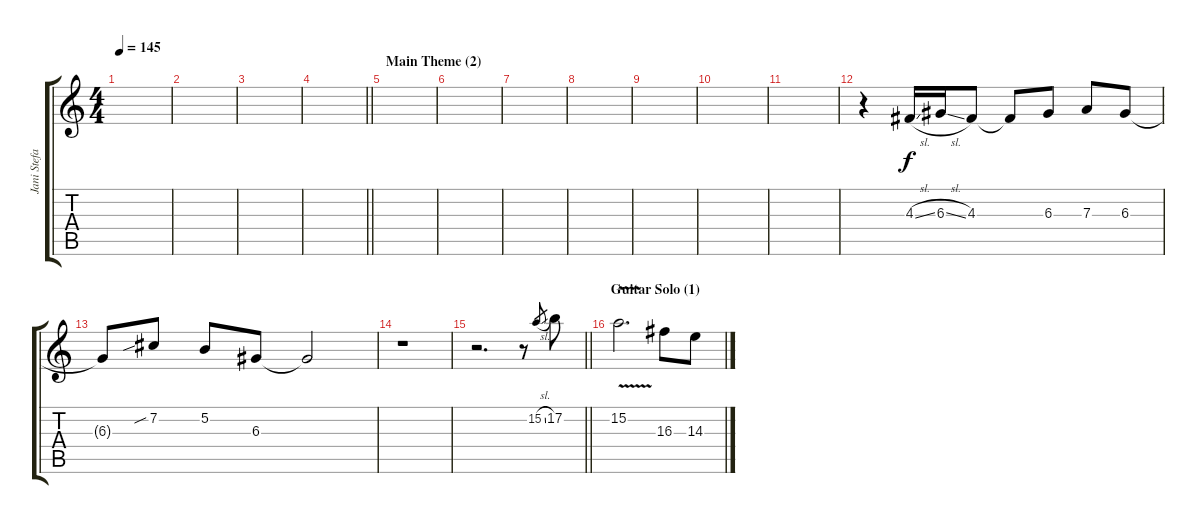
\track ("Jani Stefanovic - lead guitar" "Jani Stefa") {instrument distortionguitar}
\staff {score tabs}
\tuning (B3 Gb3 D3 A2 E2 B1) {hide}
\ts (4 4)
\tempo 145
\clef g2
\ks aminor
|
|
|
\barLineRight lightlight
|
\section ("" "Main Theme (2)")
|
|
|
|
|
|
|
r.4 4.3{sl}.16 6.3{sl}.16 4.3.8 4.3{t}.8 6.3.8 7.3.8 6.3.8 |
6.3{t}.8 7.2{sib}.8 5.2.8 6.3.8 6.3{t}.2 |
r.1 |
\barLineRight lightlight
r.2{d} r.8 15.2{sl}.8{gr} 17.2.8 |
\section ("" "Guitar Solo (1)")
15.2{v}.2{d} 16.3.8 14.3.8
